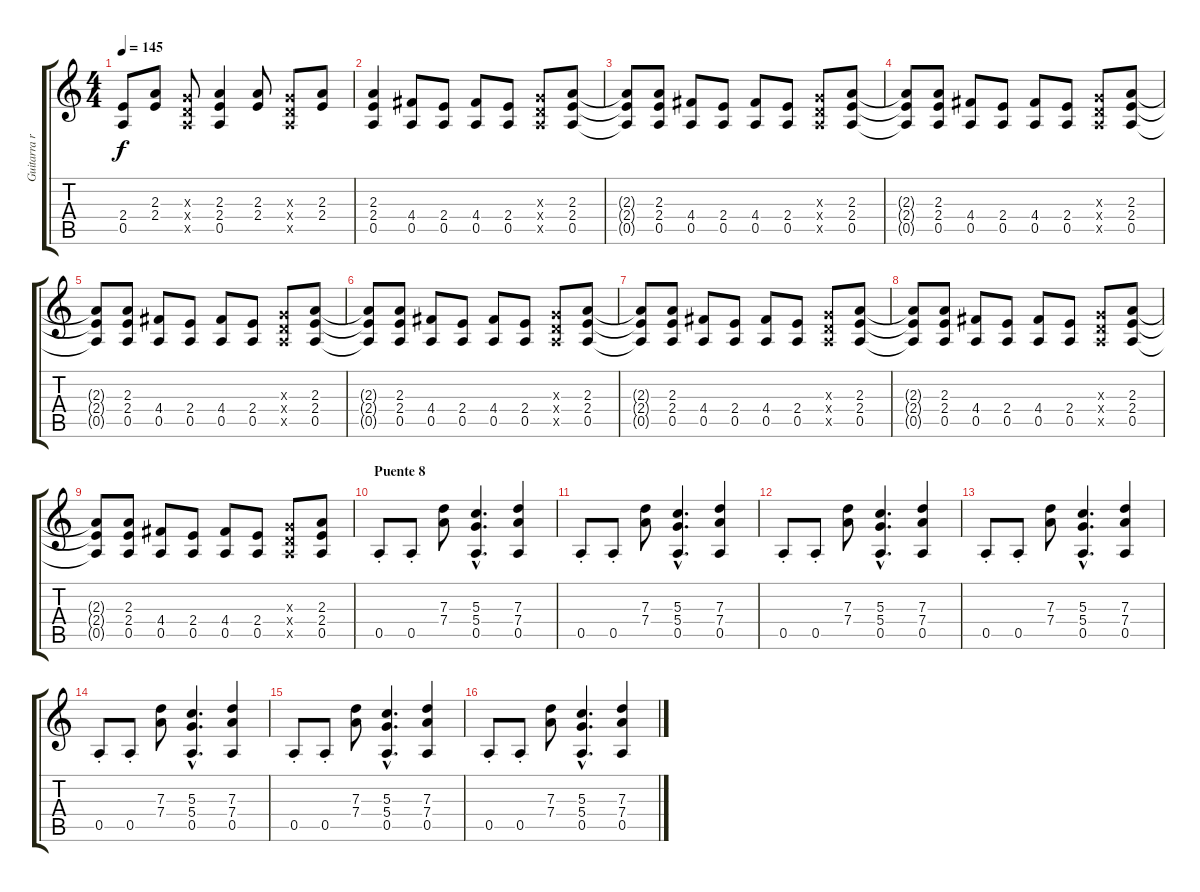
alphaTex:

\track ("Guitarra rítmica" "Guitarra r") {instrument distortionguitar}
\staff {score tabs}
\tuning (E4 B3 G3 D3 A2 E2) {hide}
\ts (4 4)
\tempo 145
\clef g2
\ks c
(2.4{t} 0.5{t}).8{dy f} (2.3 2.4).8 (0.3{x} 0.4{x} 0.5{x}).8 (2.3 2.4 0.5).4 (2.3 2.4).8 (0.3{x} 0.4{x} 0.5{x}).8 (2.3 2.4).8 |
(2.3 2.4 0.5).4 (4.4 0.5).8 (2.4 0.5).8 (4.4 0.5).8 (2.4 0.5).8 (0.3{x} 0.4{x} 0.5{x}).8 (2.3 2.4 0.5).8 |
(2.3{t} 2.4{t} 0.5{t}).8 (2.3 2.4 0.5).8 (4.4 0.5).8 (2.4 0.5).8 (4.4 0.5).8 (2.4 0.5).8 (0.3{x} 0.4{x} 0.5{x}).8 (2.3 2.4 0.5).8 |
(2.3{t} 2.4{t} 0.5{t}).8 (2.3 2.4 0.5).8 (4.4 0.5).8 (2.4 0.5).8 (4.4 0.5).8 (2.4 0.5).8 (0.3{x} 0.4{x} 0.5{x}).8 (2.3 2.4 0.5).8 |
(2.3{t} 2.4{t} 0.5{t}).8 (2.3 2.4 0.5).8 (4.4 0.5).8 (2.4 0.5).8 (4.4 0.5).8 (2.4 0.5).8 (0.3{x} 0.4{x} 0.5{x}).8 (2.3 2.4 0.5).8 |
(2.3{t} 2.4{t} 0.5{t}).8 (2.3 2.4 0.5).8 (4.4 0.5).8 (2.4 0.5).8 (4.4 0.5).8 (2.4 0.5).8 (0.3{x} 0.4{x} 0.5{x}).8 (2.3 2.4 0.5).8 |
(2.3{t} 2.4{t} 0.5{t}).8 (2.3 2.4 0.5).8 (4.4 0.5).8 (2.4 0.5).8 (4.4 0.5).8 (2.4 0.5).8 (0.3{x} 0.4{x} 0.5{x}).8 (2.3 2.4 0.5).8 |
(2.3{t} 2.4{t} 0.5{t}).8 (2.3 2.4 0.5).8 (4.4 0.5).8 (2.4 0.5).8 (4.4 0.5).8 (2.4 0.5).8 (0.3{x} 0.4{x} 0.5{x}).8 (2.3 2.4 0.5).8 |
(2.3{t} 2.4{t} 0.5{t}).8 (2.3 2.4 0.5).8 (4.4 0.5).8 (2.4 0.5).8 (4.4 0.5).8 (2.4 0.5).8 (0.3{x} 0.4{x} 0.5{x}).8 (2.3 2.4 0.5).8 |
\section ("" "Puente 8")
0.5{st}.8 0.5{st}.8 (7.3 7.4).8 (5.3{hac} 5.4{hac} 0.5{hac}).4{d} (7.3 7.4 0.5).4 |
0.5{st}.8 0.5{st}.8 (7.3 7.4).8 (5.3{hac} 5.4{hac} 0.5{hac}).4{d} (7.3 7.4 0.5).4 |
0.5{st}.8 0.5{st}.8 (7.3 7.4).8 (5.3{hac} 5.4{hac} 0.5{hac}).4{d} (7.3 7.4 0.5).4 |
0.5{st}.8 0.5{st}.8 (7.3 7.4).8 (5.3{hac} 5.4{hac} 0.5{hac}).4{d} (7.3 7.4 0.5).4 |
0.5{st}.8 0.5{st}.8 (7.3 7.4).8 (5.3{hac} 5.4{hac} 0.5{hac}).4{d} (7.3 7.4 0.5).4 |
0.5{st}.8 0.5{st}.8 (7.3 7.4).8 (5.3{hac} 5.4{hac} 0.5{hac}).4{d} (7.3 7.4 0.5).4 |
0.5{st}.8 0.5{st}.8 (7.3 7.4).8 (5.3{hac} 5.4{hac} 0.5{hac}).4{d} (7.3 7.4 0.5).4
